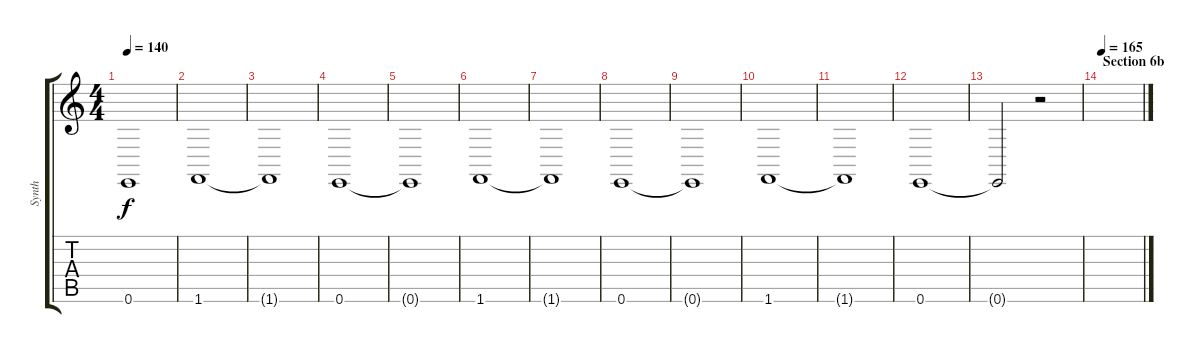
\track ("Synth" "Synth") {instrument stringensemble1}
\staff {score tabs}
\tuning (E4 B3 G3 D3 A2 E2) {hide}
\ts (4 4)
\tempo 140
\clef g2
\ks c
0.6{t}.1{dy f} |
1.6.1 |
1.6{t}.1 |
0.6.1 |
0.6{t}.1 |
1.6.1 |
1.6{t}.1 |
0.6.1 |
0.6{t}.1 |
1.6.1 |
1.6{t}.1 |
0.6.1 |
0.6{t}.2 r.2 |
\section ("" "Section 6b")
\tempo 165
